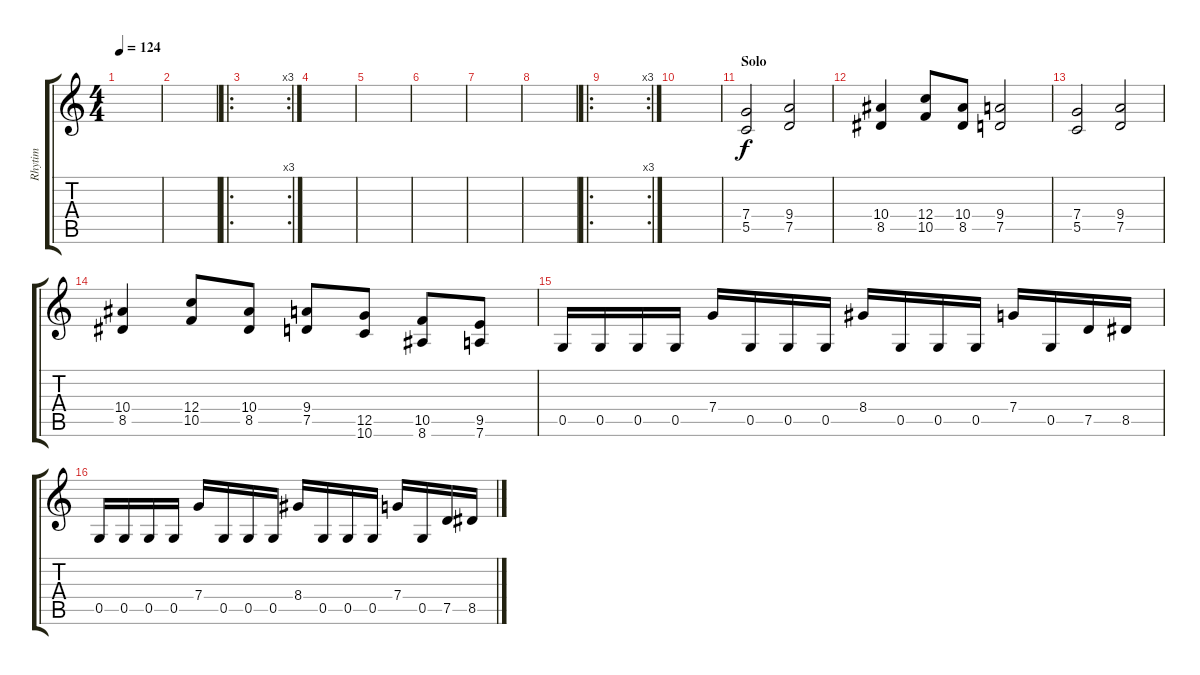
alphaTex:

\track ("Rhytim" "Rhytim") {instrument distortionguitar}
\staff {score tabs}
\tuning (D4 A3 F3 C3 G2 D2) {hide}
\ts (4 4)
\tempo 124
\clef g2
\ks c
|
|
\ro
\rc 3
|
|
|
|
|
|
\ro
\rc 3
|
|
\section ("" "Solo")
(7.4 5.5).2 (9.4 7.5).2 |
(10.4 8.5).4 (12.4 10.5).8 (10.4 8.5).8 (9.4 7.5).2 |
(7.4 5.5).2 (9.4 7.5).2 |
(10.4 8.5).4 (12.4 10.5).8 (10.4 8.5).8 (9.4 7.5).8 (12.5 10.6).8 (10.5 8.6).8 (9.5 7.6).8 |
0.5.16 0.5.16 0.5.16 0.5.16 7.4.16 0.5.16 0.5.16 0.5.16 8.4.16 0.5.16 0.5.16 0.5.16 7.4.16 0.5.16 7.5.16 8.5.16 |
0.5.16 0.5.16 0.5.16 0.5.16 7.4.16 0.5.16 0.5.16 0.5.16 8.4.16 0.5.16 0.5.16 0.5.16 7.4.16 0.5.16 7.5.16 8.5.16
